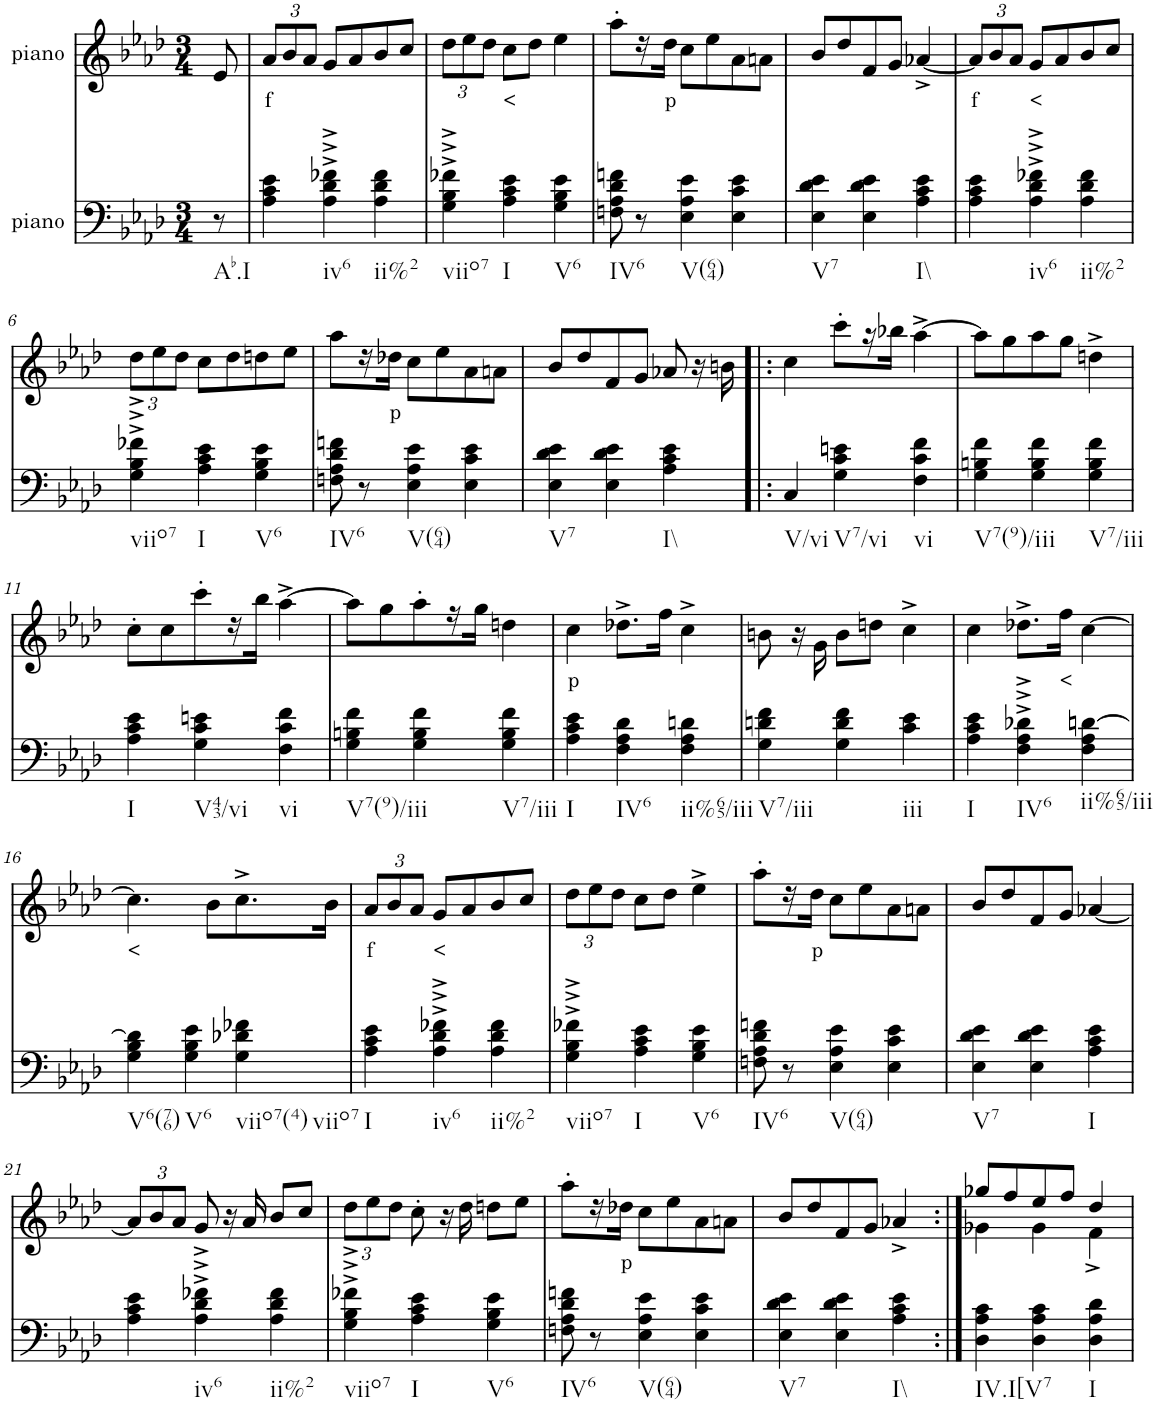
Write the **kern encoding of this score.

**kern	**kern	**text
*part2	*part1	*part1
*staff2	*staff1	*staff1
*I"piano	*I"piano	*
*I'Pno	*I'Pno	*
*clefF4	*clefG2	*
*k[b-e-a-d-]	*k[b-e-a-d-]	*
*A-:	*A-:	*
*M3/4	*M3/4	*
=	=	=
!LO:TX:b:t=Ab.I	!	!
8r	8e-/	.
=1	=1	=1
*	*Xbrackettup	*
!	!	!LO:LY:b
4A-\ 4c\ 4e-\	12a-/L	f
.	12b-/	.
.	12a-/J	.
!LO:TX:b:t=iv6	!	!
4A-\^ 4d-\^ 4f-X\^	8g/L	.
.	8a-/	.
!LO:TX:b:t=ii%2	!	!
4A-\ 4d-\ 4f-\	8b-/	.
.	8cc/J	.
=2	=2	=2
!LO:TX:b:t=viio7	!	!
4G\^ 4B-\^ 4f-X\^	12dd-\L	.
.	12ee-\	.
.	12dd-\J	.
!LO:TX:b:t=I	!	!
!	!	!LO:LY:b
4A-\ 4c\ 4e-\	8cc\L	<
.	8dd-\J	.
!LO:TX:b:t=V6	!	!
4G\ 4B-\ 4e-\	4ee-\	.
=3	=3	=3
!LO:TX:b:t=IV6	!	!
8Fn\ 8A-\ 8d-\ 8fn\	8aa-'\L	.
8r	16r	.
!	!	!LO:LY:b
.	16dd-\JJ	p
!LO:TX:b:t=V(64)	!	!
4E-\ 4A-\ 4e-\	8cc\L	.
.	8ee-\	.
4E-\ 4c\ 4e-\	8a-\	.
.	8an\J	.
=4	=4	=4
!LO:TX:b:t=V7	!	!
4E-\ 4d-\ 4e-\	8b-/L	.
.	8dd-/	.
4E-\ 4d-\ 4e-\	8f/	.
.	8g/J	.
!LO:TX:b:t=I\\	!	!
4A-\ 4c\ 4e-\	[4a-X^/	.
=5	=5	=5
!	!	!LO:LY:b
4A-\ 4c\ 4e-\	12a-/L]	f
.	12b-/	.
.	12a-/J	.
!LO:TX:b:t=iv6	!	!
!	!	!LO:LY:b
4A-\^ 4d-\^ 4f-X\^	8g/L	<
.	8a-/	.
!LO:TX:b:t=ii%2	!	!
4A-\ 4d-\ 4f-\	8b-/	.
.	8cc/J	.
!!LO:LB:g=z
=6	=6	=6
!LO:TX:b:t=viio7	!	!
4G\^ 4B-\^ 4f-X\^	12dd-\L	.
.	12ee-\	.
.	12dd-\J	.
!LO:TX:b:t=I	!	!
4A-\ 4c\ 4e-\	8cc\L	.
.	8dd-\	.
!LO:TX:b:t=V6	!	!
4G\ 4B-\ 4e-\	8ddn\	.
.	8ee-\J	.
=7	=7	=7
!LO:TX:b:t=IV6	!	!
8Fn\ 8A-\ 8d-\ 8fn\	8aa-\L	.
8r	16r	.
!	!	!LO:LY:b
.	16dd-X\JJ	p
!LO:TX:b:t=V(64)	!	!
4E-\ 4A-\ 4e-\	8cc\L	.
.	8ee-\	.
4E-\ 4c\ 4e-\	8a-\	.
.	8an\J	.
=8	=8	=8
!LO:TX:b:t=V7	!	!
4E-\ 4d-\ 4e-\	8b-/L	.
.	8dd-/	.
4E-\ 4d-\ 4e-\	8f/	.
.	8g/J	.
!LO:TX:b:t=I\\	!	!
4A-\ 4c\ 4e-\	8a-X/	.
.	16r	.
.	16bn\	.
=9!|:	=9!|:	=9!|:
!LO:TX:b:t=V/vi	!	!
4C/	4cc\	.
!LO:TX:b:t=V7/vi	!	!
4G\ 4c\ 4en\	8ccc'\L	.
.	16r	.
.	16bb-X\JJ	.
!LO:TX:b:t=vi	!	!
4F\ 4c\ 4f\	[4aa-^\	.
=10	=10	=10
!LO:TX:b:t=V7(9)/iii	!	!
4G\ 4Bn\ 4f\	8aa-\L]	.
.	8gg\	.
4G\ 4B\ 4f\	8aa-\	.
.	8gg\J	.
!LO:TX:b:t=V7/iii	!	!
4G\ 4B\ 4f\	4ddn^\	.
!!LO:LB:g=z
=11	=11	=11
!LO:TX:b:t=I	!	!
4A-\ 4c\ 4e-\	8cc'\L	.
.	8cc\	.
!LO:TX:b:t=V43/vi	!	!
4G\ 4c\ 4en\	8ccc'\	.
.	16r	.
.	16bb-\JJ	.
!LO:TX:b:t=vi	!	!
4F\ 4c\ 4f\	[4aa-^\	.
=12	=12	=12
!LO:TX:b:t=V7(9)/iii	!	!
4G\ 4Bn\ 4f\	8aa-\L]	.
.	8gg\	.
4G\ 4B\ 4f\	8aa-'\	.
.	16r	.
.	16gg\JJ	.
!LO:TX:b:t=V7/iii	!	!
4G\ 4B\ 4f\	4ddn\	.
=13	=13	=13
!LO:TX:b:t=I	!	!
!	!	!LO:LY:b
4A-\ 4c\ 4e-\	4cc\	p
!LO:TX:b:t=IV6	!	!
4F\ 4A-\ 4d-\	8.dd-X^\L	.
.	16ff\Jk	.
!LO:TX:b:t=ii%65/iii	!	!
4F\ 4A-\ 4dn\	4cc^\	.
=14	=14	=14
!LO:TX:b:t=V7/iii	!	!
4G\ 4dn\ 4f\	8bn\	.
.	16r	.
.	16g\	.
4G\ 4d\ 4f\	8b\L	.
.	8ddn\J	.
!LO:TX:b:t=iii	!	!
4c\ 4e-\	4cc^\	.
=15	=15	=15
!LO:TX:b:t=I	!	!
4A-\ 4c\ 4e-\	4cc\	.
!LO:TX:b:t=IV6	!	!
4F\^ 4A-\^ 4d-X\^	8.dd-X^\L	.
!	!	!LO:LY:b
.	16ff\Jk	<
!LO:TX:b:t=ii%65/iii	!	!
4F\ 4A-\ [4dn\	[4cc\	.
!!LO:LB:g=z
=16	=16	=16
!LO:TX:b:t=V6(76)	!	!
!	!	!LO:LY:b
4G\ 4B-\ 4d\]	4.cc\]	<
!LO:TX:b:t=V6	!	!
4G\ 4B-\ 4e-\	.	.
.	8b-\L	.
!LO:TX:b:t=viio7(4)	!	!
!LO:TX:b:t=viio7	!	!
4G\ 4d-X\ 4f-X\	8.cc^\	.
.	16b-\Jk	.
=17	=17	=17
!LO:TX:b:t=I	!	!
!	!	!LO:LY:b
4A-\ 4c\ 4e-\	12a-/L	f
.	12b-/	.
.	12a-/J	.
!LO:TX:b:t=iv6	!	!
!	!	!LO:LY:b
4A-\^ 4d-\^ 4f-X\^	8g/L	<
.	8a-/	.
!LO:TX:b:t=ii%2	!	!
4A-\ 4d-\ 4f-\	8b-/	.
.	8cc/J	.
=18	=18	=18
!LO:TX:b:t=viio7	!	!
4G\^ 4B-\^ 4f-X\^	12dd-\L	.
.	12ee-\	.
.	12dd-\J	.
!LO:TX:b:t=I	!	!
4A-\ 4c\ 4e-\	8cc\L	.
.	8dd-\J	.
!LO:TX:b:t=V6	!	!
4G\ 4B-\ 4e-\	4ee-^\	.
=19	=19	=19
!LO:TX:b:t=IV6	!	!
8Fn\ 8A-\ 8d-\ 8fn\	8aa-'\L	.
8r	16r	.
!	!	!LO:LY:b
.	16dd-\JJ	p
!LO:TX:b:t=V(64)	!	!
4E-\ 4A-\ 4e-\	8cc\L	.
.	8ee-\	.
4E-\ 4c\ 4e-\	8a-\	.
.	8an\J	.
=20	=20	=20
!LO:TX:b:t=V7	!	!
4E-\ 4d-\ 4e-\	8b-/L	.
.	8dd-/	.
4E-\ 4d-\ 4e-\	8f/	.
.	8g/J	.
!LO:TX:b:t=I	!	!
4A-\ 4c\ 4e-\	[4a-X/	.
!!LO:LB:g=z
=21	=21	=21
4A-\ 4c\ 4e-\	12a-/L]	.
.	12b-/	.
.	12a-/J	.
!LO:TX:b:t=iv6	!	!
4A-\^ 4d-\^ 4f-X\^	8g/	.
.	16r	.
.	16a-/	.
!LO:TX:b:t=ii%2	!	!
4A-\ 4d-\ 4f-\	8b-/L	.
.	8cc/J	.
=22	=22	=22
!LO:TX:b:t=viio7	!	!
4G\^ 4B-\^ 4f-X\^	12dd-\L	.
.	12ee-\	.
.	12dd-\J	.
!LO:TX:b:t=I	!	!
4A-\ 4c\ 4e-\	8cc'\	.
.	16r	.
.	16dd-\	.
!LO:TX:b:t=V6	!	!
4G\ 4B-\ 4e-\	8ddn\L	.
.	8ee-\J	.
=23	=23	=23
!LO:TX:b:t=IV6	!	!
8Fn\ 8A-\ 8d-\ 8fn\	8aa-'\L	.
8r	16r	.
!	!	!LO:LY:b
.	16dd-X\JJ	p
!LO:TX:b:t=V(64)	!	!
4E-\ 4A-\ 4e-\	8cc\L	.
.	8ee-\	.
4E-\ 4c\ 4e-\	8a-\	.
.	8an\J	.
=24	=24	=24
!LO:TX:b:t=V7	!	!
4E-\ 4d-\ 4e-\	8b-/L	.
.	8dd-/	.
4E-\ 4d-\ 4e-\	8f/	.
.	8g/J	.
!LO:TX:b:t=I\\	!	!
4A-\ 4c\ 4e-\	4a-X^/	.
=25:|!	=25:|!	=25:|!
*	*^	*
!LO:TX:b:t=IV.I[V7	!	!	!
4D-\ 4A-\ 4c\	8gg-X/L	4g-X\	.
.	8ff/	.	.
4D-\ 4A-\ 4c\	8ee-/	4g-\	.
.	8ff/J	.	.
!LO:TX:b:t=I	!	!	!
4D-\ 4A-\ 4d-\	4dd-/	4f^\	.
*	*v	*v	*
=	=	=
*-	*-	*-
